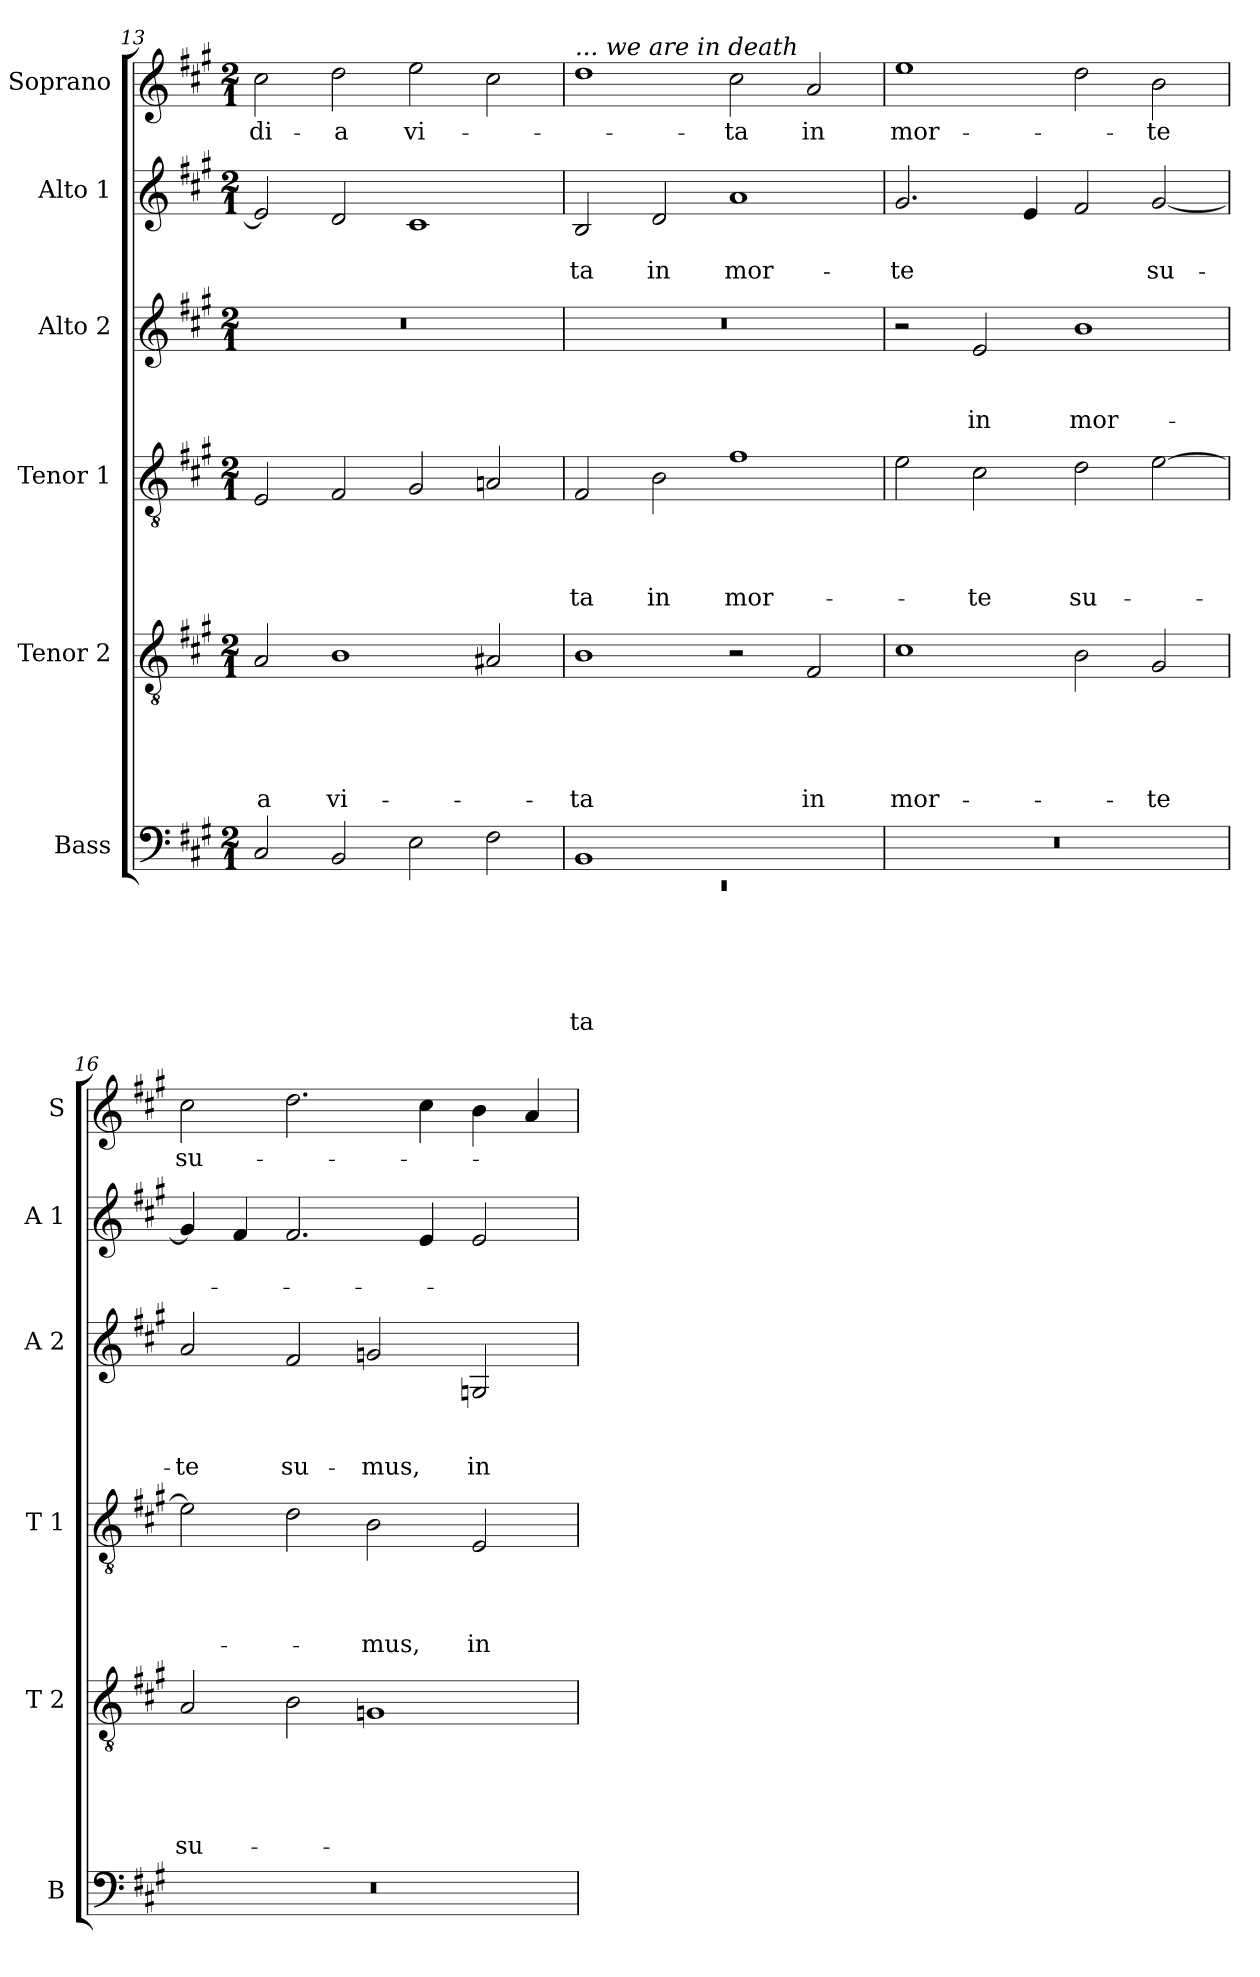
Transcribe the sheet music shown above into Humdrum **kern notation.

**kern	**text	**text	**text	**text	**text	**text	**kern	**text	**text	**text	**text	**text	**kern	**text	**text	**text	**text	**kern	**text	**text	**text	**kern	**text	**text	**kern	**text
*part6	*part6	*part6	*part6	*part6	*part6	*part6	*part5	*part5	*part5	*part5	*part5	*part5	*part4	*part4	*part4	*part4	*part4	*part3	*part3	*part3	*part3	*part2	*part2	*part2	*part1	*part1
*staff6	*staff6	*staff6	*staff6	*staff6	*staff6	*staff6	*staff5	*staff5	*staff5	*staff5	*staff5	*staff5	*staff4	*staff4	*staff4	*staff4	*staff4	*staff3	*staff3	*staff3	*staff3	*staff2	*staff2	*staff2	*staff1	*staff1
*I"Bass	*	*	*	*	*	*	*I"Tenor 2	*	*	*	*	*	*I"Tenor 1	*	*	*	*	*I"Alto 2	*	*	*	*I"Alto 1	*	*	*I"Soprano	*
*I'B	*	*	*	*	*	*	*I'T 2	*	*	*	*	*	*I'T 1	*	*	*	*	*I'A 2	*	*	*	*I'A 1	*	*	*I'S	*
*clefF4	*	*	*	*	*	*	*clefGv2	*	*	*	*	*	*clefGv2	*	*	*	*	*clefG2	*	*	*	*clefG2	*	*	*clefG2	*
*k[f#c#g#]	*	*	*	*	*	*	*k[f#c#g#]	*	*	*	*	*	*k[f#c#g#]	*	*	*	*	*k[f#c#g#]	*	*	*	*k[f#c#g#]	*	*	*k[f#c#g#]	*
*A:	*	*	*	*	*	*	*A:	*	*	*	*	*	*A:	*	*	*	*	*A:	*	*	*	*A:	*	*	*A:	*
*M2/1	*	*	*	*	*	*	*M2/1	*	*	*	*	*	*M2/1	*	*	*	*	*M2/1	*	*	*	*M2/1	*	*	*M2/1	*
=13	=13	=13	=13	=13	=13	=13	=13	=13	=13	=13	=13	=13	=13	=13	=13	=13	=13	=13	=13	=13	=13	=13	=13	=13	=13	=13
!	!	!	!	!	!	!	!	!	!	!	!	!LO:LY:b	!	!	!	!	!	!LO:N:vis=1	!	!	!	!	!	!	!	!LO:LY:b
2C#/	.	.	.	.	.	.	2A/	.	.	.	.	-a	2E/	.	.	.	.	0r	.	.	.	2e/]	.	.	2cc#\	-di-
!	!	!	!	!	!	!	!	!	!	!	!	!LO:LY:b	!	!	!	!	!	!	!	!	!	!	!	!	!	!LO:LY:b
2BB/	.	.	.	.	.	.	1B	.	.	.	.	vi-	2F#/	.	.	.	.	.	.	.	.	2d/	.	.	2dd\	-a
!	!	!	!	!	!	!	!	!	!	!	!	!	!	!	!	!	!	!	!	!	!	!	!	!	!	!LO:LY:b
2E\	.	.	.	.	.	.	.	.	.	.	.	.	2G#/	.	.	.	.	.	.	.	.	1c#	.	.	2ee\	vi-
2F#\	.	.	.	.	.	.	2A#X/	.	.	.	.	.	2An/	.	.	.	.	.	.	.	.	.	.	.	2cc#\	.
!!LO:LB:g=z
=14	=14	=14	=14	=14	=14	=14	=14	=14	=14	=14	=14	=14	=14	=14	=14	=14	=14	=14	=14	=14	=14	=14	=14	=14	=14	=14
*^	*	*	*	*	*	*	*	*	*	*	*	*	*	*	*	*	*	*	*	*	*	*	*	*	*	*
!	!	!	!	!	!	!	!	!	!	!	!	!	!	!	!	!	!	!	!	!	!	!	!	!	!	!LO:TX:a:i:t=... we are in death	!
!	!LO:N:vis=1	!	!	!	!	!	!LO:LY:b	!	!	!	!	!	!LO:LY:b	!	!	!	!	!LO:LY:b	!LO:N:vis=1	!	!	!	!	!	!LO:LY:b	!	!
1BB	0rEE	.	.	.	.	.	-ta	1B	.	.	.	.	-ta	2F#/	.	.	.	-ta	0r	.	.	.	2B/	.	-ta	1dd	.
!	!	!	!	!	!	!	!	!	!	!	!	!	!	!	!	!	!	!LO:LY:b	!	!	!	!	!	!	!LO:LY:b	!	!
.	.	.	.	.	.	.	.	.	.	.	.	.	.	2B\	.	.	.	in	.	.	.	.	2d/	.	in	.	.
!	!	!	!	!	!	!	!	!	!	!	!	!	!	!	!	!	!	!LO:LY:b	!	!	!	!	!	!	!LO:LY:b	!	!LO:LY:b
1ryy	.	.	.	.	.	.	.	2r	.	.	.	.	.	1f#	.	.	.	mor-	.	.	.	.	1a	.	mor-	2cc#\	-ta
!	!	!	!	!	!	!	!	!	!	!	!	!	!LO:LY:b	!	!	!	!	!	!	!	!	!	!	!	!	!	!LO:LY:b
.	.	.	.	.	.	.	.	2F#/	.	.	.	.	in	.	.	.	.	.	.	.	.	.	.	.	.	2a/	in
*v	*v	*	*	*	*	*	*	*	*	*	*	*	*	*	*	*	*	*	*	*	*	*	*	*	*	*	*
=15	=15	=15	=15	=15	=15	=15	=15	=15	=15	=15	=15	=15	=15	=15	=15	=15	=15	=15	=15	=15	=15	=15	=15	=15	=15	=15
!LO:N:vis=1	!	!	!	!	!	!	!	!	!	!	!	!LO:LY:b	!	!	!	!	!	!	!	!	!	!	!	!LO:LY:b	!	!LO:LY:b
0r	.	.	.	.	.	.	1c#	.	.	.	.	mor-	2e\	.	.	.	.	2r	.	.	.	2.g#/	.	-te	1ee	mor-
!	!	!	!	!	!	!	!	!	!	!	!	!	!	!	!	!	!LO:LY:b	!	!	!	!LO:LY:b	!	!	!	!	!
.	.	.	.	.	.	.	.	.	.	.	.	.	2c#\	.	.	.	-te	2e/	.	.	in	.	.	.	.	.
.	.	.	.	.	.	.	.	.	.	.	.	.	.	.	.	.	.	.	.	.	.	4e/	.	.	.	.
!	!	!	!	!	!	!	!	!	!	!	!	!	!	!	!	!	!LO:LY:b	!	!	!	!LO:LY:b	!	!	!	!	!
.	.	.	.	.	.	.	2B\	.	.	.	.	.	2d\	.	.	.	su-	1b	.	.	mor-	2f#/	.	.	2dd\	.
!	!	!	!	!	!	!	!	!	!	!	!	!LO:LY:b	!	!	!	!	!	!	!	!	!	!	!	!LO:LY:b	!	!LO:LY:b
.	.	.	.	.	.	.	2G#/	.	.	.	.	-te	[>2e\	.	.	.	.	.	.	.	.	[<2g#/	.	su-	2b\	-te
=16	=16	=16	=16	=16	=16	=16	=16	=16	=16	=16	=16	=16	=16	=16	=16	=16	=16	=16	=16	=16	=16	=16	=16	=16	=16	=16
!LO:N:vis=1	!	!	!	!	!	!	!	!	!	!	!	!LO:LY:b	!	!	!	!	!	!	!	!	!LO:LY:b	!	!	!	!	!LO:LY:b
0r	.	.	.	.	.	.	2A/	.	.	.	.	su-	2e\]	.	.	.	.	2a/	.	.	-te	4g#/]	.	.	2cc#\	su-
.	.	.	.	.	.	.	.	.	.	.	.	.	.	.	.	.	.	.	.	.	.	4f#/	.	.	.	.
!	!	!	!	!	!	!	!	!	!	!	!	!	!	!	!	!	!	!	!	!	!LO:LY:b	!	!	!	!	!
.	.	.	.	.	.	.	2B\	.	.	.	.	.	2d\	.	.	.	.	2f#/	.	.	su-	2.f#/	.	.	2.dd\	.
!	!	!	!	!	!	!	!	!	!	!	!	!	!	!	!	!	!LO:LY:b	!	!	!	!LO:LY:b	!	!	!	!	!
.	.	.	.	.	.	.	1Gn	.	.	.	.	.	2B\	.	.	.	-mus,	2gn/	.	.	-mus,	.	.	.	.	.
.	.	.	.	.	.	.	.	.	.	.	.	.	.	.	.	.	.	.	.	.	.	4e/	.	.	4cc#\	.
!	!	!	!	!	!	!	!	!	!	!	!	!	!	!	!	!	!LO:LY:b	!	!	!	!LO:LY:b	!	!	!	!	!
.	.	.	.	.	.	.	.	.	.	.	.	.	2E/	.	.	.	in	2Gn/	.	.	in	2e/	.	.	4b\	.
.	.	.	.	.	.	.	.	.	.	.	.	.	.	.	.	.	.	.	.	.	.	.	.	.	4a/	.
=	=	=	=	=	=	=	=	=	=	=	=	=	=	=	=	=	=	=	=	=	=	=	=	=	=	=
*-	*-	*-	*-	*-	*-	*-	*-	*-	*-	*-	*-	*-	*-	*-	*-	*-	*-	*-	*-	*-	*-	*-	*-	*-	*-	*-
